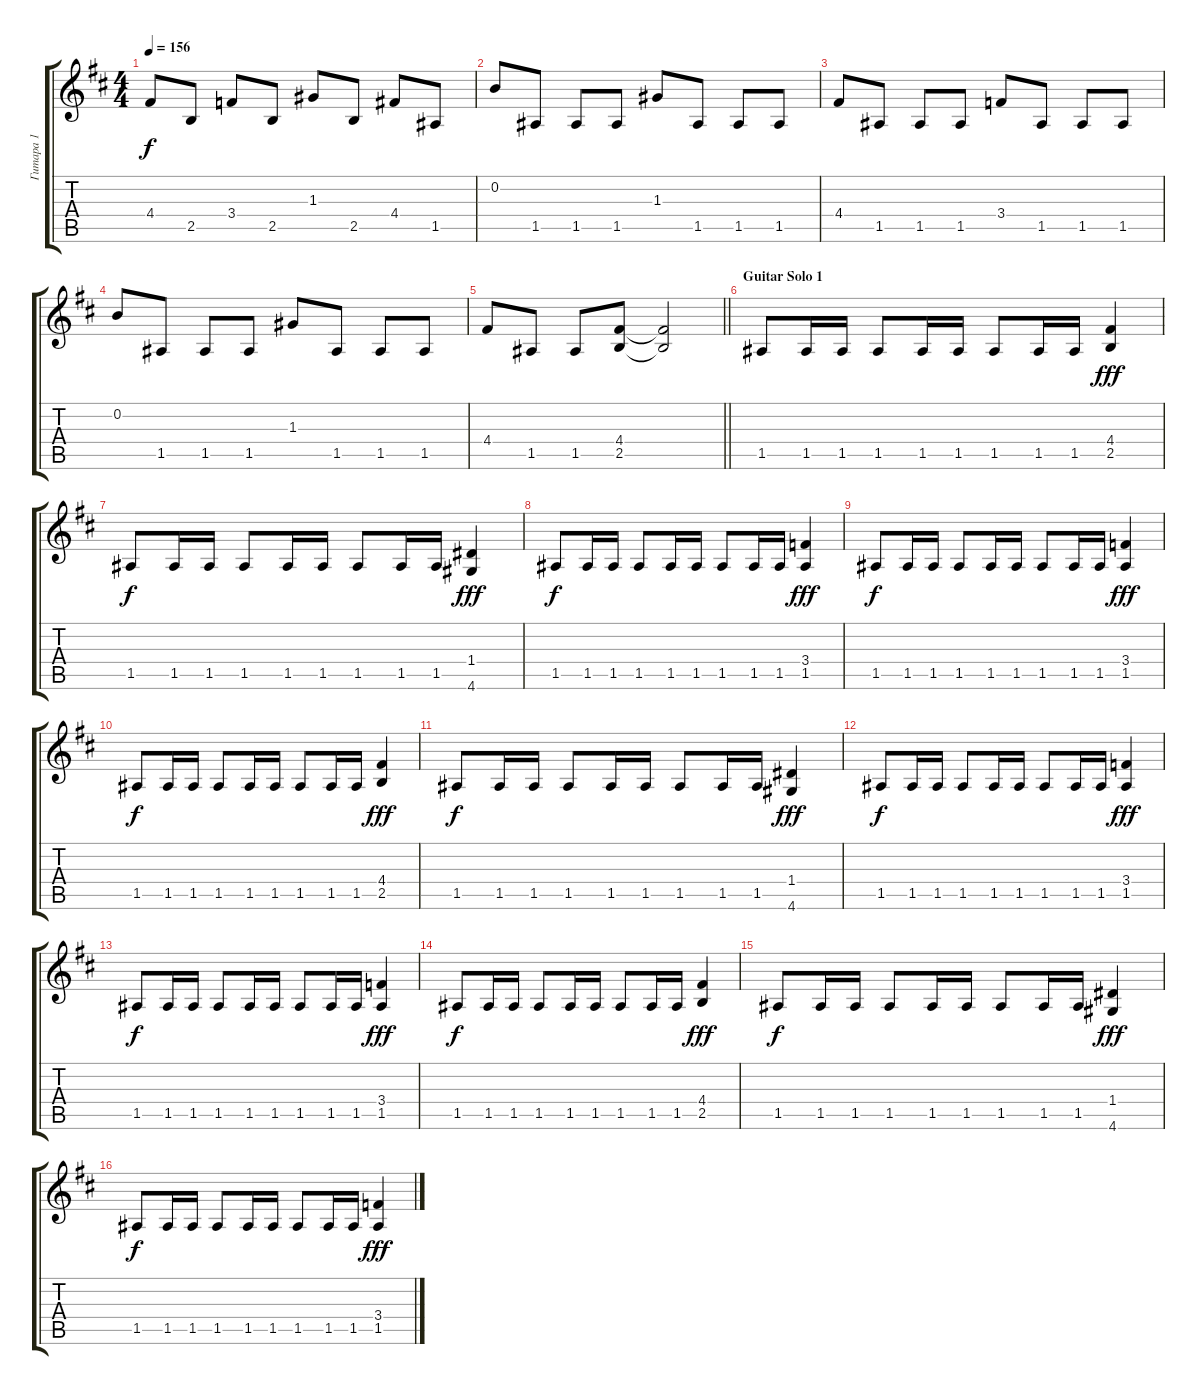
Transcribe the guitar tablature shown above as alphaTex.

\track ("Гитара 1" "Гитара 1") {instrument distortionguitar}
\staff {score tabs}
\tuning (E4 B3 G3 D3 A2 E2) {hide}
\ts (4 4)
\tempo 156
\clef g2
\ks bminor
4.4.8{dy f} 2.5.8 3.4.8 2.5.8 1.3.8 2.5.8 4.4.8 1.5.8 |
0.2.8{volume 15} 1.5.8{volume 13} 1.5.8 1.5.8 1.3.8{volume 15} 1.5.8{volume 13} 1.5.8 1.5.8 |
4.4.8{volume 15} 1.5.8{volume 13} 1.5.8 1.5.8 3.4.8{volume 15} 1.5.8{volume 13} 1.5.8 1.5.8 |
0.2.8{volume 15} 1.5.8{volume 13} 1.5.8 1.5.8 1.3.8{volume 15} 1.5.8{volume 13} 1.5.8 1.5.8 |
\barLineRight lightlight
4.4.8{volume 15} 1.5.8{volume 13} 1.5.8 (4.4 2.5).8 (4.4{t} 2.5{t}).2 |
\section ("" "Guitar Solo 1")
1.5.8{volume 15} 1.5.16 1.5.16 1.5.8 1.5.16 1.5.16 1.5.8 1.5.16 1.5.16 (4.4 2.5).4{dy fff} |
1.5.8{dy f} 1.5.16 1.5.16 1.5.8 1.5.16 1.5.16 1.5.8 1.5.16 1.5.16 (1.4 4.6).4{dy fff} |
1.5.8{dy f} 1.5.16 1.5.16 1.5.8 1.5.16 1.5.16 1.5.8 1.5.16 1.5.16 (3.4 1.5).4{dy fff} |
1.5.8{dy f} 1.5.16 1.5.16 1.5.8 1.5.16 1.5.16 1.5.8 1.5.16 1.5.16 (3.4 1.5).4{dy fff} |
1.5.8{dy f} 1.5.16 1.5.16 1.5.8 1.5.16 1.5.16 1.5.8 1.5.16 1.5.16 (4.4 2.5).4{dy fff} |
1.5.8{dy f} 1.5.16 1.5.16 1.5.8 1.5.16 1.5.16 1.5.8 1.5.16 1.5.16 (1.4 4.6).4{dy fff} |
1.5.8{dy f} 1.5.16 1.5.16 1.5.8 1.5.16 1.5.16 1.5.8 1.5.16 1.5.16 (3.4 1.5).4{dy fff} |
1.5.8{dy f} 1.5.16 1.5.16 1.5.8 1.5.16 1.5.16 1.5.8 1.5.16 1.5.16 (3.4 1.5).4{dy fff} |
1.5.8{dy f} 1.5.16 1.5.16 1.5.8 1.5.16 1.5.16 1.5.8 1.5.16 1.5.16 (4.4 2.5).4{dy fff} |
1.5.8{dy f} 1.5.16 1.5.16 1.5.8 1.5.16 1.5.16 1.5.8 1.5.16 1.5.16 (1.4 4.6).4{dy fff} |
1.5.8{dy f} 1.5.16 1.5.16 1.5.8 1.5.16 1.5.16 1.5.8 1.5.16 1.5.16 (3.4 1.5).4{dy fff}
